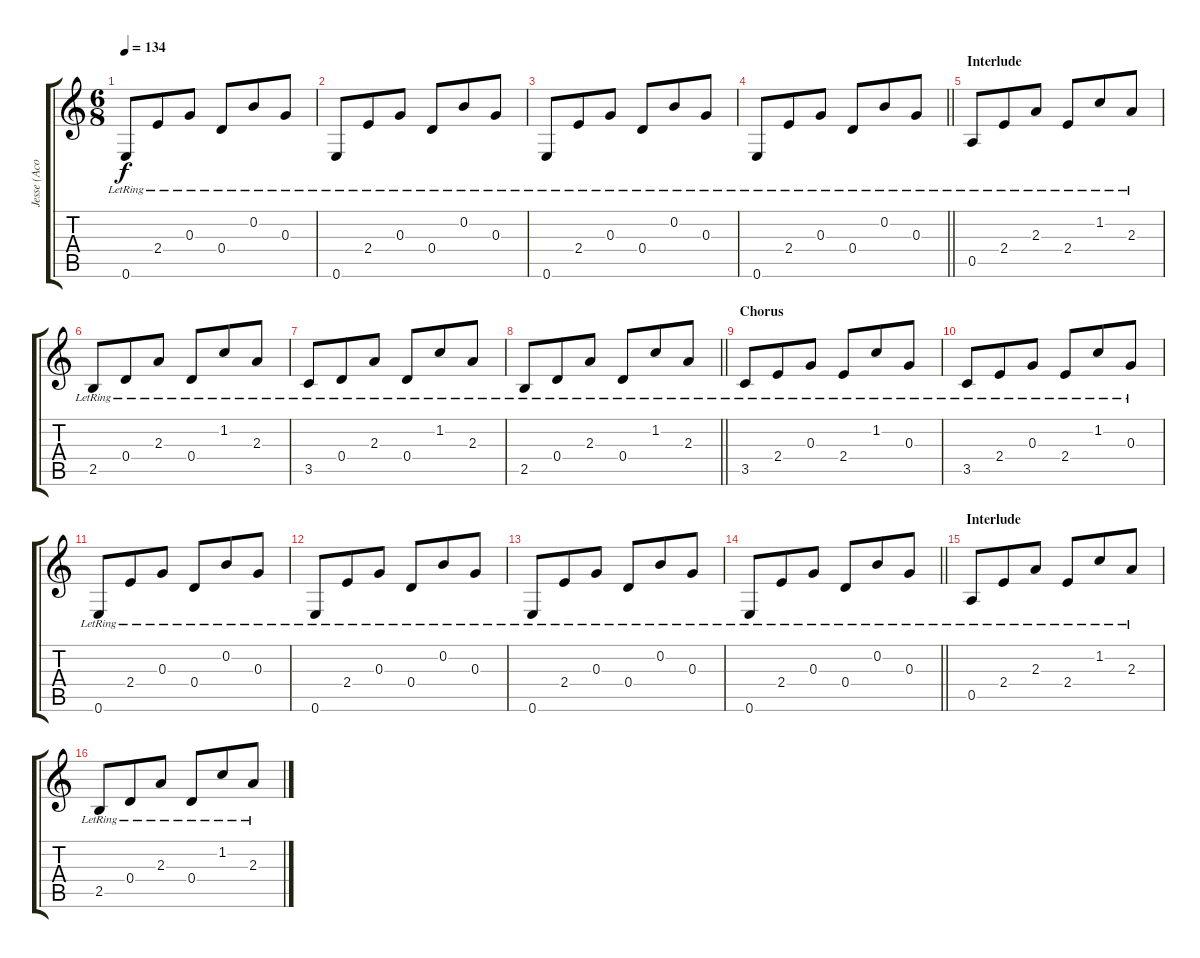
\track ("Jesse (Acoustic)" "Jesse (Aco") {instrument acousticguitarsteel}
\staff {score tabs}
\tuning (E4 B3 G3 D3 A2 E2) {hide}
\ts (6 8)
\tempo 134
\clef g2
\ks c
0.6{lr}.8{dy f} 2.4{lr}.8 0.3{lr}.8 0.4{lr}.8 0.2{lr}.8 0.3{lr}.8 |
0.6{lr}.8 2.4{lr}.8 0.3{lr}.8 0.4{lr}.8 0.2{lr}.8 0.3{lr}.8 |
0.6{lr}.8 2.4{lr}.8 0.3{lr}.8 0.4{lr}.8 0.2{lr}.8 0.3{lr}.8 |
\barLineRight lightlight
0.6{lr}.8 2.4{lr}.8 0.3{lr}.8 0.4{lr}.8 0.2{lr}.8 0.3{lr}.8 |
\section ("" "Interlude")
0.5{lr}.8 2.4{lr}.8 2.3{lr}.8 2.4{lr}.8 1.2{lr}.8 2.3{lr}.8 |
2.5{lr}.8 0.4{lr}.8 2.3{lr}.8 0.4{lr}.8 1.2{lr}.8 2.3{lr}.8 |
3.5{lr}.8 0.4{lr}.8 2.3{lr}.8 0.4{lr}.8 1.2{lr}.8 2.3{lr}.8 |
\barLineRight lightlight
2.5{lr}.8 0.4{lr}.8 2.3{lr}.8 0.4{lr}.8 1.2{lr}.8 2.3{lr}.8 |
\section ("" "Chorus")
3.5{lr}.8 2.4{lr}.8 0.3{lr}.8 2.4{lr}.8 1.2{lr}.8 0.3{lr}.8 |
3.5{lr}.8 2.4{lr}.8 0.3{lr}.8 2.4{lr}.8 1.2{lr}.8 0.3{lr}.8 |
0.6{lr}.8 2.4{lr}.8 0.3{lr}.8 0.4{lr}.8 0.2{lr}.8 0.3{lr}.8 |
0.6{lr}.8 2.4{lr}.8 0.3{lr}.8 0.4{lr}.8 0.2{lr}.8 0.3{lr}.8 |
0.6{lr}.8 2.4{lr}.8 0.3{lr}.8 0.4{lr}.8 0.2{lr}.8 0.3{lr}.8 |
\barLineRight lightlight
0.6{lr}.8 2.4{lr}.8 0.3{lr}.8 0.4{lr}.8 0.2{lr}.8 0.3{lr}.8 |
\section ("" "Interlude")
0.5{lr}.8 2.4{lr}.8 2.3{lr}.8 2.4{lr}.8 1.2{lr}.8 2.3{lr}.8 |
2.5{lr}.8 0.4{lr}.8 2.3{lr}.8 0.4{lr}.8 1.2{lr}.8 2.3{lr}.8
